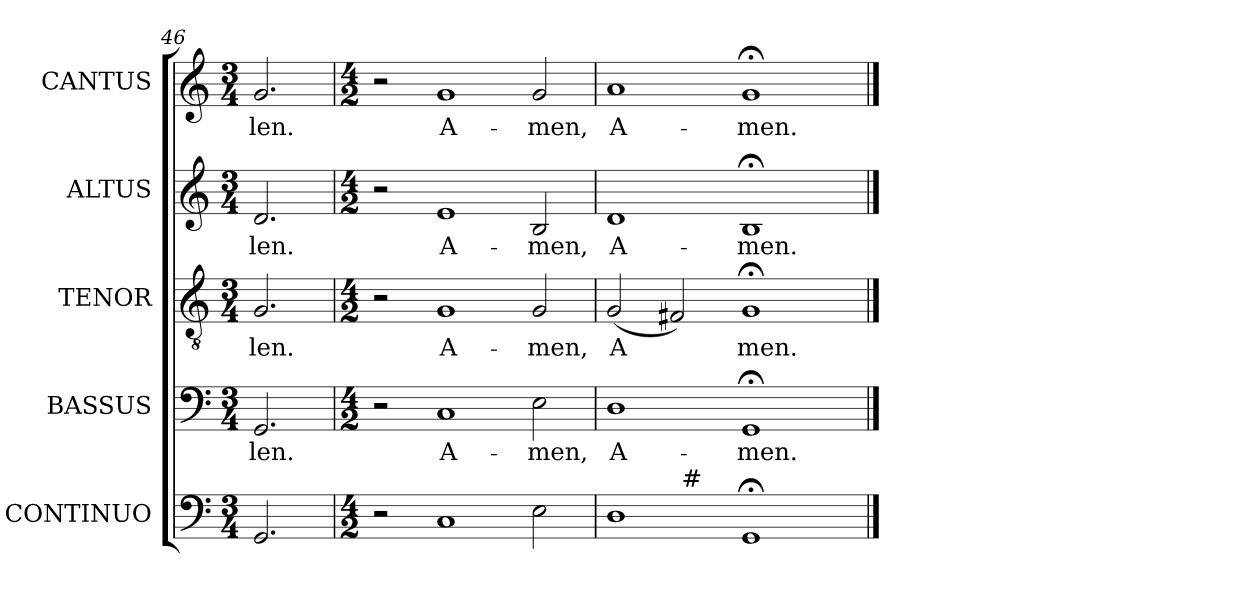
**kern	**kern	**text	**kern	**text	**kern	**text	**kern	**text
*part5	*part4	*part4	*part3	*part3	*part2	*part2	*part1	*part1
*staff5	*staff4	*staff4	*staff3	*staff3	*staff2	*staff2	*staff1	*staff1
*I"CONTINUO	*I"BASSUS	*	*I"TENOR	*	*I"ALTUS	*	*I"CANTUS	*
*clefF4	*clefF4	*	*clefGv2	*	*clefG2	*	*clefG2	*
*k[]	*k[]	*	*k[]	*	*k[]	*	*k[]	*
*C:	*C:	*	*C:	*	*C:	*	*C:	*
*M3/4	*M3/4	*	*M3/4	*	*M3/4	*	*M3/4	*
=46	=46	=46	=46	=46	=46	=46	=46	=46
!	!	!LO:LY:b:cj	!	!LO:LY:b:cj	!	!LO:LY:b:cj	!	!LO:LY:b:cj
2.GG/	2.GG/	-len.	2.G/	-len.	2.d/	-len.	2.g/	-len.
=47	=47	=47	=47	=47	=47	=47	=47	=47
*M4/2	*M4/2	*	*M4/2	*	*M4/2	*	*M4/2	*
2r	2r	.	2r	.	2r	.	2r	.
!	!	!LO:LY:b:cj	!	!LO:LY:b:cj	!	!LO:LY:b:cj	!	!LO:LY:b:cj
1C	1C	A-	1G	A-	1e	A-	1g	A-
!	!	!LO:LY:b:cj	!	!LO:LY:b:cj	!	!LO:LY:b:cj	!	!LO:LY:b:cj
2E\	2E\	-men,	2G/	-men,	2B/	-men,	2g/	-men,
=48	=48	=48	=48	=48	=48	=48	=48	=48
!	!	!LO:LY:b:cj	!	!LO:LY:b:cj	!	!LO:LY:b:cj	!	!LO:LY:b:cj
*^	*	*	*	*	*	*	*	*
1D>	2ryy	1D	A-	(<2G/	A-	1d	A-	1a	A-
!	!	!	!	!	!LO:LY:b:cj	!	!	!	!
.	32ryy	.	.	2F#X/)	--	.	.	.	.
!	!LO:TX:a:t=#	!	!	!	!	!	!	!	!
.	1ryy	.	.	.	.	.	.	.	.
!	!	!	!LO:LY:b:cj	!	!LO:LY:b:cj	!	!LO:LY:b:cj	!	!LO:LY:b:cj
1GG;<	.	1GG;<	-men.	1G;<	-men.	1B;<	-men.	1g;<	-men.
.	4...ryy	.	.	.	.	.	.	.	.
*v	*v	*	*	*	*	*	*	*	*
==	==	==	==	==	==	==	==	==
*-	*-	*-	*-	*-	*-	*-	*-	*-
